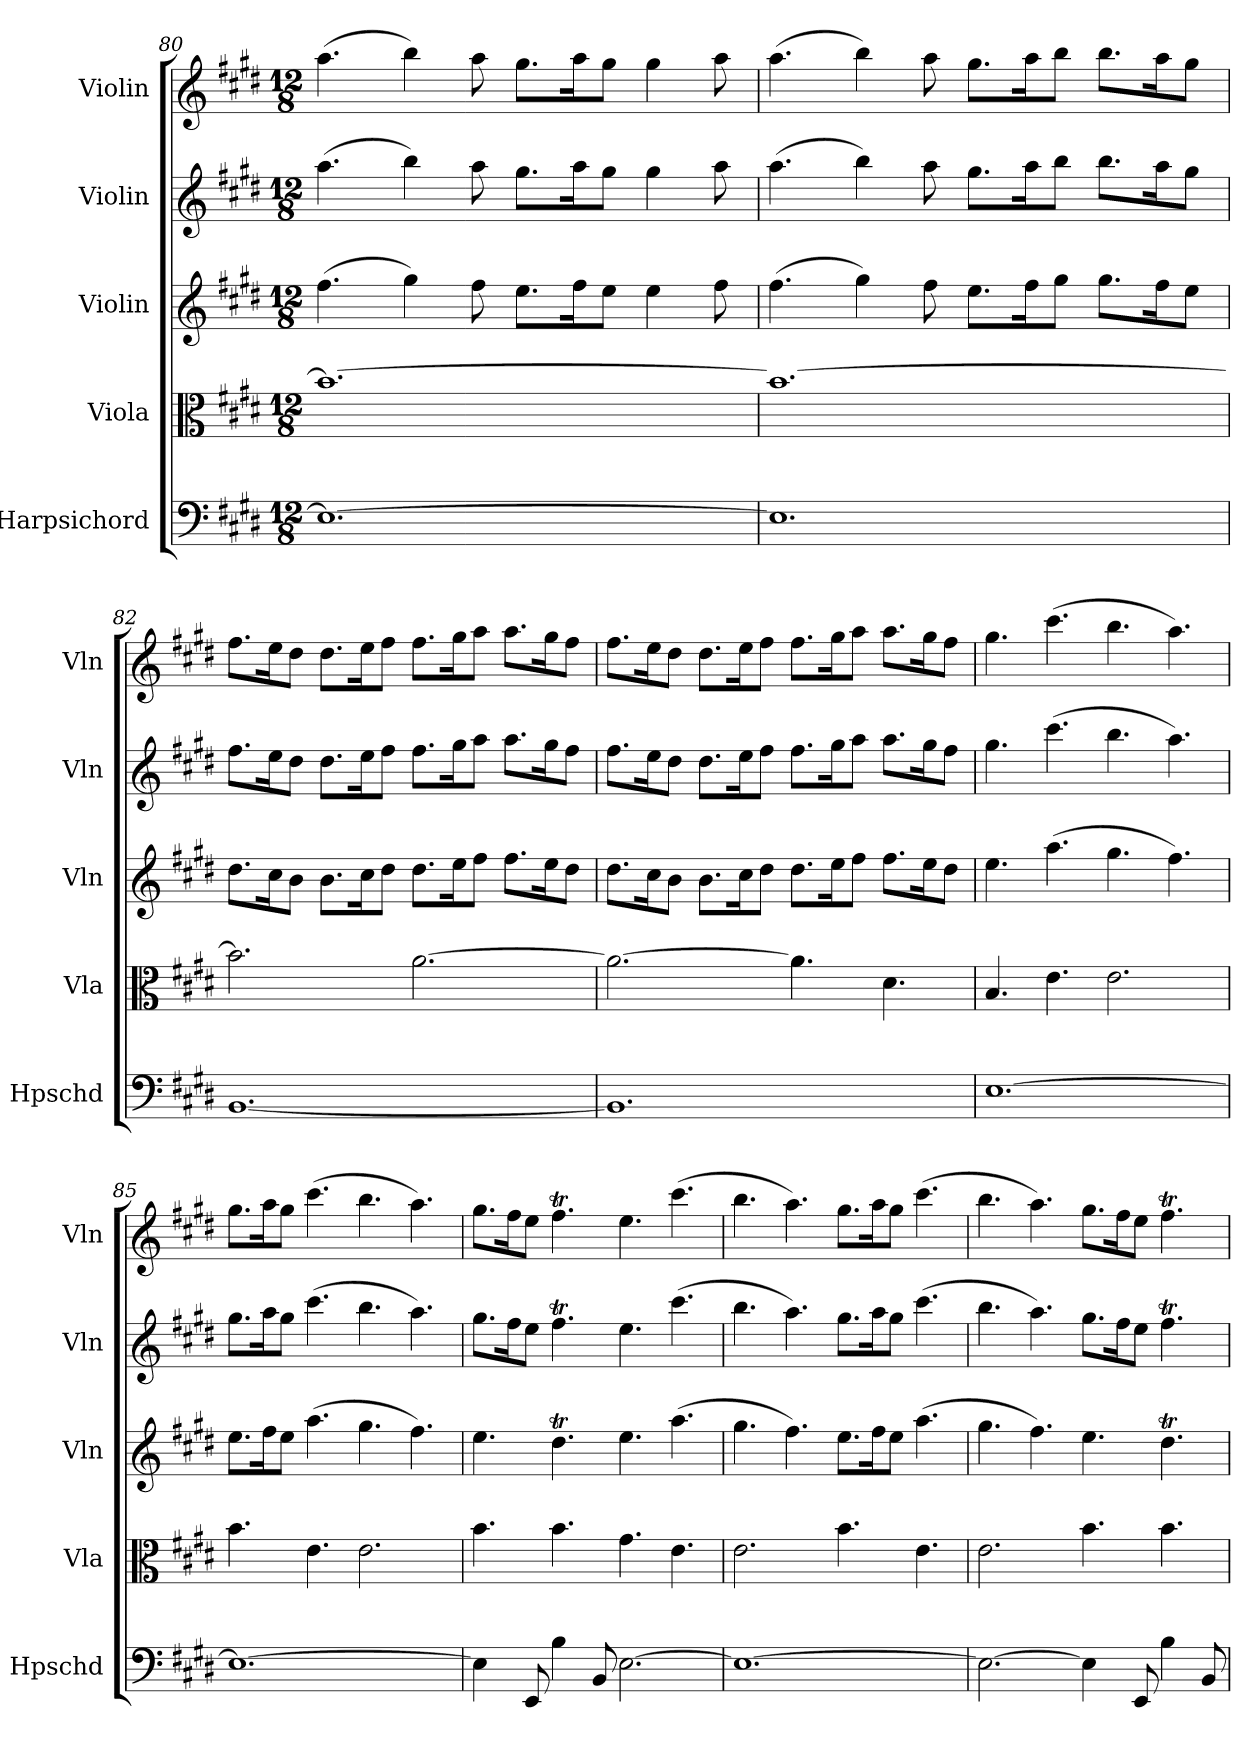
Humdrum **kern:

**kern	**kern	**kern	**kern	**kern
*part5	*part4	*part3	*part2	*part1
*staff5	*staff4	*staff3	*staff2	*staff1
*I"Harpsichord	*I"Viola	*I"Violin	*I"Violin	*I"Violin
*I'Hpschd	*I'Vla	*I'Vln	*I'Vln	*I'Vln
*clefF4	*clefC3	*clefG2	*clefG2	*clefG2
*k[f#c#g#d#]	*k[f#c#g#d#]	*k[f#c#g#d#]	*k[f#c#g#d#]	*k[f#c#g#d#]
*M12/8	*M12/8	*M12/8	*M12/8	*M12/8
=80	=80	=80	=80	=80
1.E\_	1.b\_	(4.ff#\	(4.aa\	(4.aa\
.	.	4gg#\)	4bb\)	4bb\)
.	.	8ff#\	8aa\	8aa\
.	.	8.ee\L	8.gg#\L	8.gg#\L
.	.	16ff#\K	16aa\K	16aa\K
.	.	8ee\J	8gg#\J	8gg#\J
.	.	4ee\	4gg#\	4gg#\
.	.	8ff#\	8aa\	8aa\
=81	=81	=81	=81	=81
1.E\]	1.b\_	(4.ff#\	(4.aa\	(4.aa\
.	.	4gg#\)	4bb\)	4bb\)
.	.	8ff#\	8aa\	8aa\
.	.	8.ee\L	8.gg#\L	8.gg#\L
.	.	16ff#\K	16aa\K	16aa\K
.	.	8gg#\J	8bb\J	8bb\J
.	.	8.gg#\L	8.bb\L	8.bb\L
.	.	16ff#\K	16aa\K	16aa\K
.	.	8ee\J	8gg#\J	8gg#\J
=82	=82	=82	=82	=82
[1.BB/	2.b\]	8.dd#\L	8.ff#\L	8.ff#\L
.	.	16cc#\K	16ee\K	16ee\K
.	.	8b\J	8dd#\J	8dd#\J
.	.	8.b\L	8.dd#\L	8.dd#\L
.	.	16cc#\K	16ee\K	16ee\K
.	.	8dd#\J	8ff#\J	8ff#\J
.	[2.a\	8.dd#\L	8.ff#\L	8.ff#\L
.	.	16ee\K	16gg#\K	16gg#\K
.	.	8ff#\J	8aa\J	8aa\J
.	.	8.ff#\L	8.aa\L	8.aa\L
.	.	16ee\K	16gg#\K	16gg#\K
.	.	8dd#\J	8ff#\J	8ff#\J
=83	=83	=83	=83	=83
1.BB/]	2.a\_	8.dd#\L	8.ff#\L	8.ff#\L
.	.	16cc#\K	16ee\K	16ee\K
.	.	8b\J	8dd#\J	8dd#\J
.	.	8.b\L	8.dd#\L	8.dd#\L
.	.	16cc#\K	16ee\K	16ee\K
.	.	8dd#\J	8ff#\J	8ff#\J
.	4.a\]	8.dd#\L	8.ff#\L	8.ff#\L
.	.	16ee\K	16gg#\K	16gg#\K
.	.	8ff#\J	8aa\J	8aa\J
.	4.d#\	8.ff#\L	8.aa\L	8.aa\L
.	.	16ee\K	16gg#\K	16gg#\K
.	.	8dd#\J	8ff#\J	8ff#\J
=84	=84	=84	=84	=84
[1.E\	4.B/	4.ee\	4.gg#\	4.gg#\
.	4.e\	(4.aa\	(4.ccc#\	(4.ccc#\
.	2.e\	4.gg#\	4.bb\	4.bb\
.	.	4.ff#\)	4.aa\)	4.aa\)
=85	=85	=85	=85	=85
1.E\_	4.b\	8.ee\L	8.gg#\L	8.gg#\L
.	.	16ff#\K	16aa\K	16aa\K
.	.	8ee\J	8gg#\J	8gg#\J
.	4.e\	(4.aa\	(4.ccc#\	(4.ccc#\
.	2.e\	4.gg#\	4.bb\	4.bb\
.	.	4.ff#\)	4.aa\)	4.aa\)
=86	=86	=86	=86	=86
4E\]	4.b\	4.ee\	8.gg#\L	8.gg#\L
.	.	.	16ff#\K	16ff#\K
8EE/	.	.	8ee\J	8ee\J
4B\	4.b\	4.dd#t\	4.ff#T\	4.ff#T\
8BB/	.	.	.	.
[2.E\	4.g#\	4.ee\	4.ee\	4.ee\
.	4.e\	(4.aa\	(4.ccc#\	(4.ccc#\
=87	=87	=87	=87	=87
1.E\_	2.e\	4.gg#\	4.bb\	4.bb\
.	.	4.ff#\)	4.aa\)	4.aa\)
.	4.b\	8.ee\L	8.gg#\L	8.gg#\L
.	.	16ff#\K	16aa\K	16aa\K
.	.	8ee\J	8gg#\J	8gg#\J
.	4.e\	(4.aa\	(4.ccc#\	(4.ccc#\
=88	=88	=88	=88	=88
2.E\_	2.e\	4.gg#\	4.bb\	4.bb\
.	.	4.ff#\)	4.aa\)	4.aa\)
4E\]	4.b\	4.ee\	8.gg#\L	8.gg#\L
.	.	.	16ff#\K	16ff#\K
8EE/	.	.	8ee\J	8ee\J
4B\	4.b\	4.dd#t\	4.ff#T\	4.ff#T\
8BB/	.	.	.	.
=	=	=	=	=
*-	*-	*-	*-	*-
